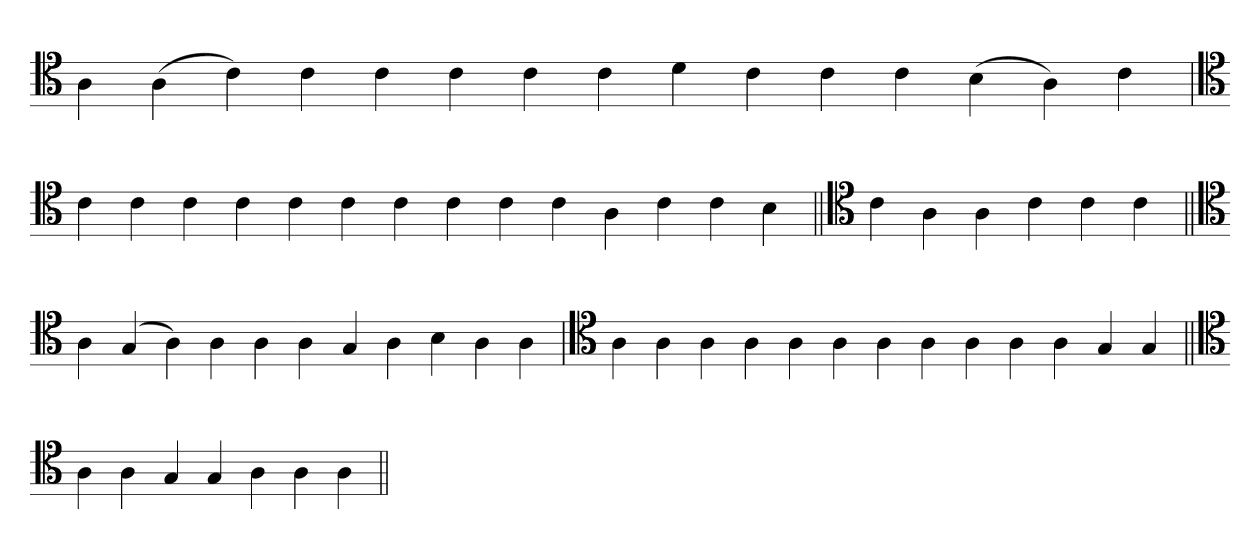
**kern
*part1
*staff1
*clefC4
=
4A
(4A
4c)
4c
4c
4c
4c
4c
4d
4c
4c
4c
(4B
4A)
4c
=
*clefC4
4c
4c
4c
4c
4c
4c
4c
4c
4c
4c
4A
4c
4c
4B
=||
*clefC4
4c
4A
4A
4c
4c
4c
=||
*clefC4
4A
(4G
4A)
4A
4A
4A
4G
4A
4B
4A
4A
=
*clefC4
4A
4A
4A
4A
4A
4A
4A
4A
4A
4A
4A
4G
4G
=||
*clefC4
4A
4A
4G
4G
4A
4A
4A
=||
*-
